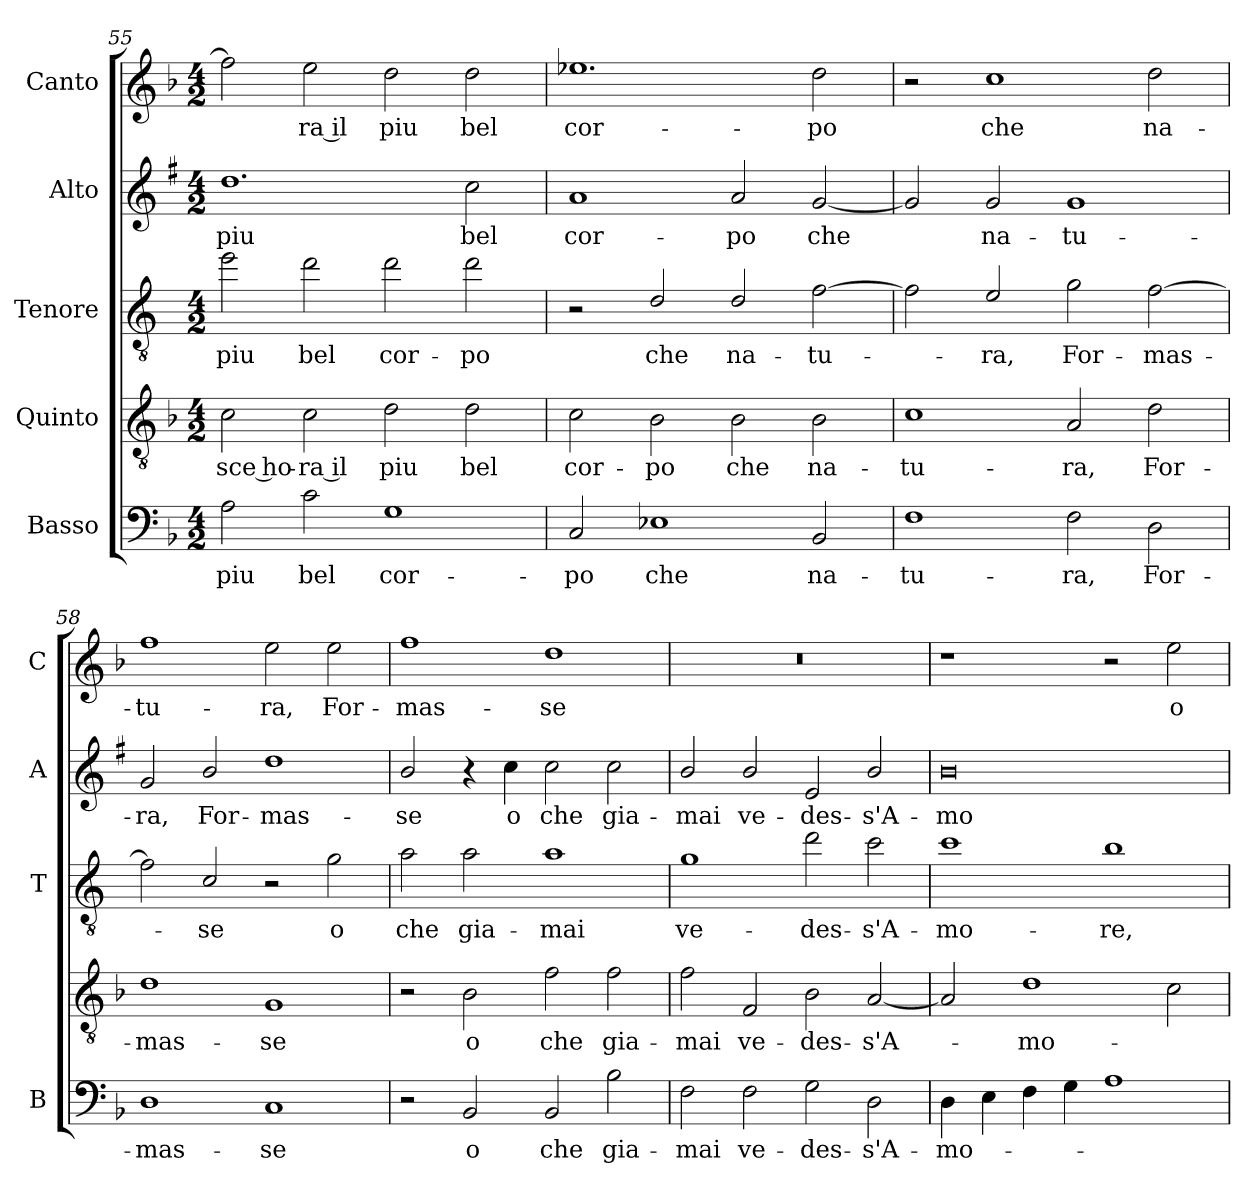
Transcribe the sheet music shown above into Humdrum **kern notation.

**kern	**text	**kern	**text	**kern	**text	**kern	**text	**kern	**text
*part5	*part5	*part4	*part4	*part3	*part3	*part2	*part2	*part1	*part1
*staff5	*staff5	*staff4	*staff4	*staff3	*staff3	*staff2	*staff2	*staff1	*staff1
*I"Basso	*	*I"Quinto	*	*I"Tenore	*	*I"Alto	*	*I"Canto	*
*I'B	*	*	*	*I'T	*	*I'A	*	*I'C	*
*clefF4	*	*clefGv2	*	*clefGv2	*	*clefG2	*	*clefG2	*
*	*	*	*	*ITrd4c7	*	*ITrd1c2	*	*	*
*k[b-]	*	*k[b-]	*	*k[b-]	*	*k[b-]	*	*k[b-]	*
*F:	*	*F:	*	*F:	*	*F:	*	*F:	*
*M4/2	*	*M4/2	*	*M4/2	*	*M4/2	*	*M4/2	*
=55	=55	=55	=55	=55	=55	=55	=55	=55	=55
!	!LO:LY:b	!	!LO:LY:b	!	!LO:LY:b	!	!LO:LY:b	!	!
2A\	piu	2c\	-sce ho-	2a\	piu	1.cc	piu	2ff\]	.
!	!LO:LY:b	!	!LO:LY:b	!	!LO:LY:b	!	!	!	!LO:LY:b
2c\	bel	2c\	-ra il	2g\	bel	.	.	2ee\	-ra il
!	!LO:LY:b	!	!LO:LY:b	!	!LO:LY:b	!	!	!	!LO:LY:b
1G	cor-	2d\	piu	2g\	cor-	.	.	2dd\	piu
!	!	!	!LO:LY:b	!	!LO:LY:b	!	!LO:LY:b	!	!LO:LY:b
.	.	2d\	bel	2g\	-po	2b-\	bel	2dd\	bel
!!LO:PB:g=z
=56	=56	=56	=56	=56	=56	=56	=56	=56	=56
!	!LO:LY:b	!	!LO:LY:b	!	!	!	!LO:LY:b	!	!LO:LY:b
2C/	-po	2c\	cor-	2r	.	1g	cor-	1.ee-X	cor-
!	!LO:LY:b	!	!LO:LY:b	!	!LO:LY:b	!	!	!	!
1E-X	che	2B-\	-po	2G/	che	.	.	.	.
!	!	!	!LO:LY:b	!	!LO:LY:b	!	!LO:LY:b	!	!
.	.	2B-\	che	2G/	na-	2g/	-po	.	.
!	!LO:LY:b	!	!LO:LY:b	!	!LO:LY:b	!	!LO:LY:b	!	!LO:LY:b
2BB-/	na-	2B-\	na-	[2B-\	-tu-	[2f/	che	2dd\	-po
=57	=57	=57	=57	=57	=57	=57	=57	=57	=57
!	!LO:LY:b	!	!LO:LY:b	!	!	!	!	!	!
1F	-tu-	1c	-tu-	2B-\]	.	2f/]	.	2r	.
!	!	!	!	!	!LO:LY:b	!	!LO:LY:b	!	!LO:LY:b
.	.	.	.	2A/	-ra,	2f/	na-	1cc	che
!	!LO:LY:b	!	!LO:LY:b	!	!LO:LY:b	!	!LO:LY:b	!	!
2F\	-ra,	2A/	-ra,	2c\	For-	1f	-tu-	.	.
!	!LO:LY:b	!	!LO:LY:b	!	!LO:LY:b	!	!	!	!LO:LY:b
2D\	For-	2d\	For-	[2B-\	-mas-	.	.	2dd\	na-
=58	=58	=58	=58	=58	=58	=58	=58	=58	=58
!	!LO:LY:b	!	!LO:LY:b	!	!	!	!LO:LY:b	!	!LO:LY:b
1D	-mas-	1d	-mas-	2B-\]	.	2f/	-ra,	1ff	-tu-
!	!	!	!	!	!LO:LY:b	!	!LO:LY:b	!	!
.	.	.	.	2F/	-se	2a/	For-	.	.
!	!LO:LY:b	!	!LO:LY:b	!	!	!	!LO:LY:b	!	!LO:LY:b
1C	-se	1G	-se	2r	.	1cc	-mas-	2ee\	-ra,
!	!	!	!	!	!LO:LY:b	!	!	!	!LO:LY:b
.	.	.	.	2c\	o	.	.	2ee\	For-
=59	=59	=59	=59	=59	=59	=59	=59	=59	=59
!	!	!	!	!	!LO:LY:b	!	!LO:LY:b	!	!LO:LY:b
2r	.	2r	.	2d\	che	2a/	-se	1ff	-mas-
!	!LO:LY:b	!	!LO:LY:b	!	!LO:LY:b	!	!	!	!
2BB-/	o	2B-\	o	2d\	gia-	4r	.	.	.
!	!	!	!	!	!	!	!LO:LY:b	!	!
.	.	.	.	.	.	4b-\	o	.	.
!	!LO:LY:b	!	!LO:LY:b	!	!LO:LY:b	!	!LO:LY:b	!	!LO:LY:b
2BB-/	che	2f\	che	1d	-mai	2b-\	che	1dd	-se
!	!LO:LY:b	!	!LO:LY:b	!	!	!	!LO:LY:b	!	!
2B-\	gia-	2f\	gia-	.	.	2b-\	gia-	.	.
!!LO:LB:g=z
=60	=60	=60	=60	=60	=60	=60	=60	=60	=60
!	!LO:LY:b	!	!LO:LY:b	!	!LO:LY:b	!	!LO:LY:b	!	!
2F\	-mai	2f\	-mai	1c	ve-	2a/	-mai	0r	.
!	!LO:LY:b	!	!LO:LY:b	!	!	!	!LO:LY:b	!	!
2F\	ve-	2F/	ve-	.	.	2a/	ve-	.	.
!	!LO:LY:b	!	!LO:LY:b	!	!LO:LY:b	!	!LO:LY:b	!	!
2G\	-des-	2B-\	-des-	2g\	-des-	2d/	-des-	.	.
!	!LO:LY:b	!	!LO:LY:b	!	!LO:LY:b	!	!LO:LY:b	!	!
2D\	-s'A-	[2A/	-s'A-	2f\	-s'A-	2a/	-s'A-	.	.
=61	=61	=61	=61	=61	=61	=61	=61	=61	=61
!	!LO:LY:b	!	!	!	!LO:LY:b	!	!LO:LY:b	!	!
4D\	-mo-	2A/]	.	1f	-mo-	0a	-mo-	1r	.
4E\	.	.	.	.	.	.	.	.	.
!	!	!	!LO:LY:b	!	!	!	!	!	!
4F\	.	1d	-mo-	.	.	.	.	.	.
4G\	.	.	.	.	.	.	.	.	.
!	!	!	!	!	!LO:LY:b	!	!	!	!
1A	.	.	.	1e	-re,	.	.	2r	.
!	!	!	!	!	!	!	!	!	!LO:LY:b
.	.	2c\	.	.	.	.	.	2ee\	o
=	=	=	=	=	=	=	=	=	=
*-	*-	*-	*-	*-	*-	*-	*-	*-	*-
